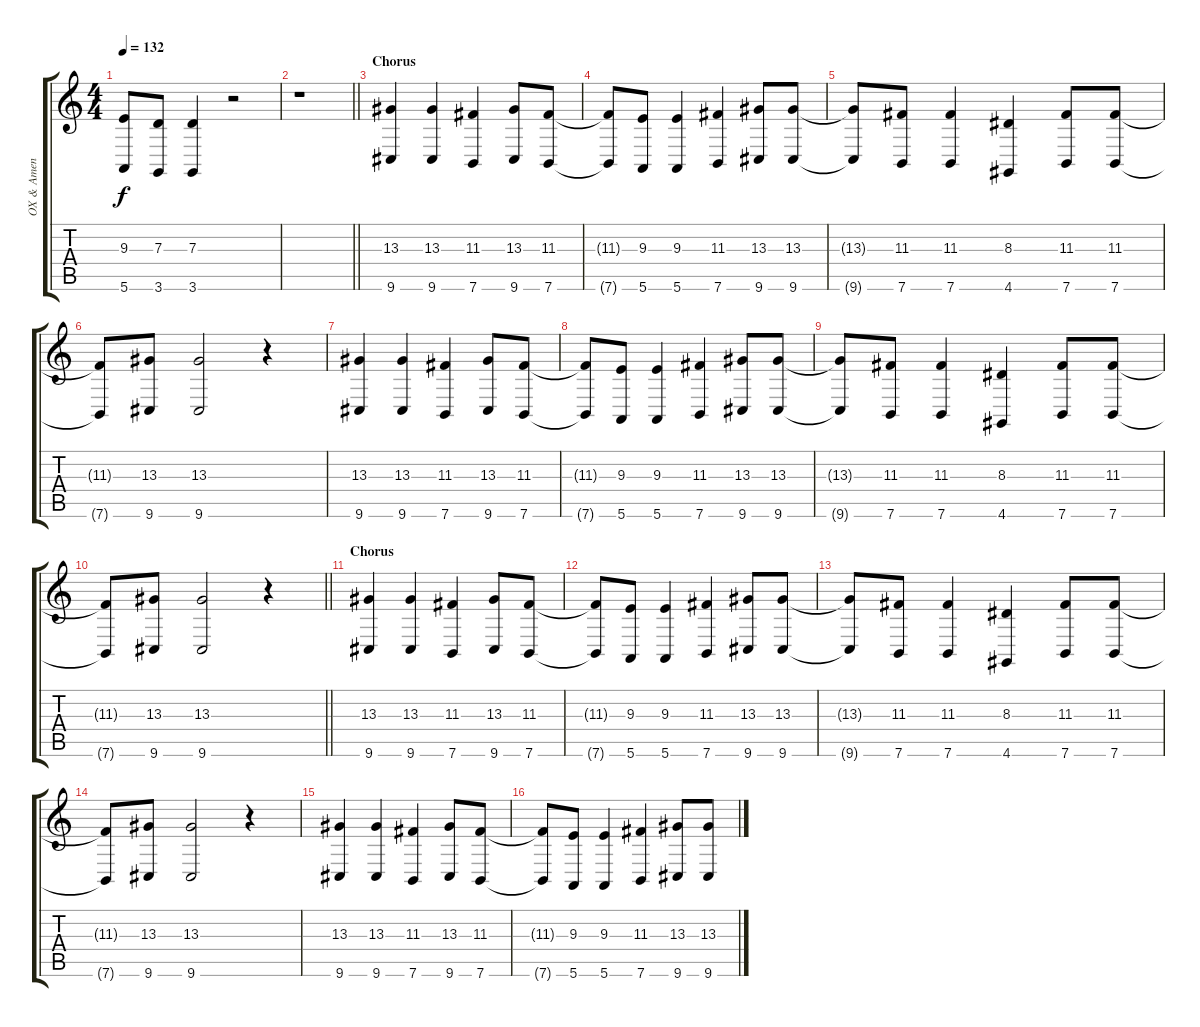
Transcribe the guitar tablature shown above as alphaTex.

\track ("OX & Amen vocals" "OX & Amen ") {instrument tremolostrings}
\staff {score tabs}
\tuning (E4 B3 G3 D3 A2 E2) {hide}
\ts (4 4)
\tempo 132
\clef g2
\ks c
(9.3{t} 5.6{t}).8{dy f} (7.3 3.6).8 (7.3 3.6).4 r.2 |
\barLineRight lightlight
r.1 |
\section ("" "Chorus")
(13.3 9.6).4 (13.3 9.6).4 (11.3 7.6).4 (13.3 9.6).8 (11.3 7.6).8 |
(11.3{t} 7.6{t}).8 (9.3 5.6).8 (9.3 5.6).4 (11.3 7.6).4 (13.3 9.6).8 (13.3 9.6).8 |
(13.3{t} 9.6{t}).8 (11.3 7.6).8 (11.3 7.6).4 (8.3 4.6).4 (11.3 7.6).8 (11.3 7.6).8 |
(11.3{t} 7.6{t}).8 (13.3 9.6).8 (13.3 9.6).2 r.4 |
(13.3 9.6).4 (13.3 9.6).4 (11.3 7.6).4 (13.3 9.6).8 (11.3 7.6).8 |
(11.3{t} 7.6{t}).8 (9.3 5.6).8 (9.3 5.6).4 (11.3 7.6).4 (13.3 9.6).8 (13.3 9.6).8 |
(13.3{t} 9.6{t}).8 (11.3 7.6).8 (11.3 7.6).4 (8.3 4.6).4 (11.3 7.6).8 (11.3 7.6).8 |
\barLineRight lightlight
(11.3{t} 7.6{t}).8 (13.3 9.6).8 (13.3 9.6).2 r.4 |
\section ("" "Chorus")
(13.3 9.6).4 (13.3 9.6).4 (11.3 7.6).4 (13.3 9.6).8 (11.3 7.6).8 |
(11.3{t} 7.6{t}).8 (9.3 5.6).8 (9.3 5.6).4 (11.3 7.6).4 (13.3 9.6).8 (13.3 9.6).8 |
(13.3{t} 9.6{t}).8 (11.3 7.6).8 (11.3 7.6).4 (8.3 4.6).4 (11.3 7.6).8 (11.3 7.6).8 |
(11.3{t} 7.6{t}).8 (13.3 9.6).8 (13.3 9.6).2 r.4 |
(13.3 9.6).4 (13.3 9.6).4 (11.3 7.6).4 (13.3 9.6).8 (11.3 7.6).8 |
(11.3{t} 7.6{t}).8 (9.3 5.6).8 (9.3 5.6).4 (11.3 7.6).4 (13.3 9.6).8 (13.3 9.6).8
